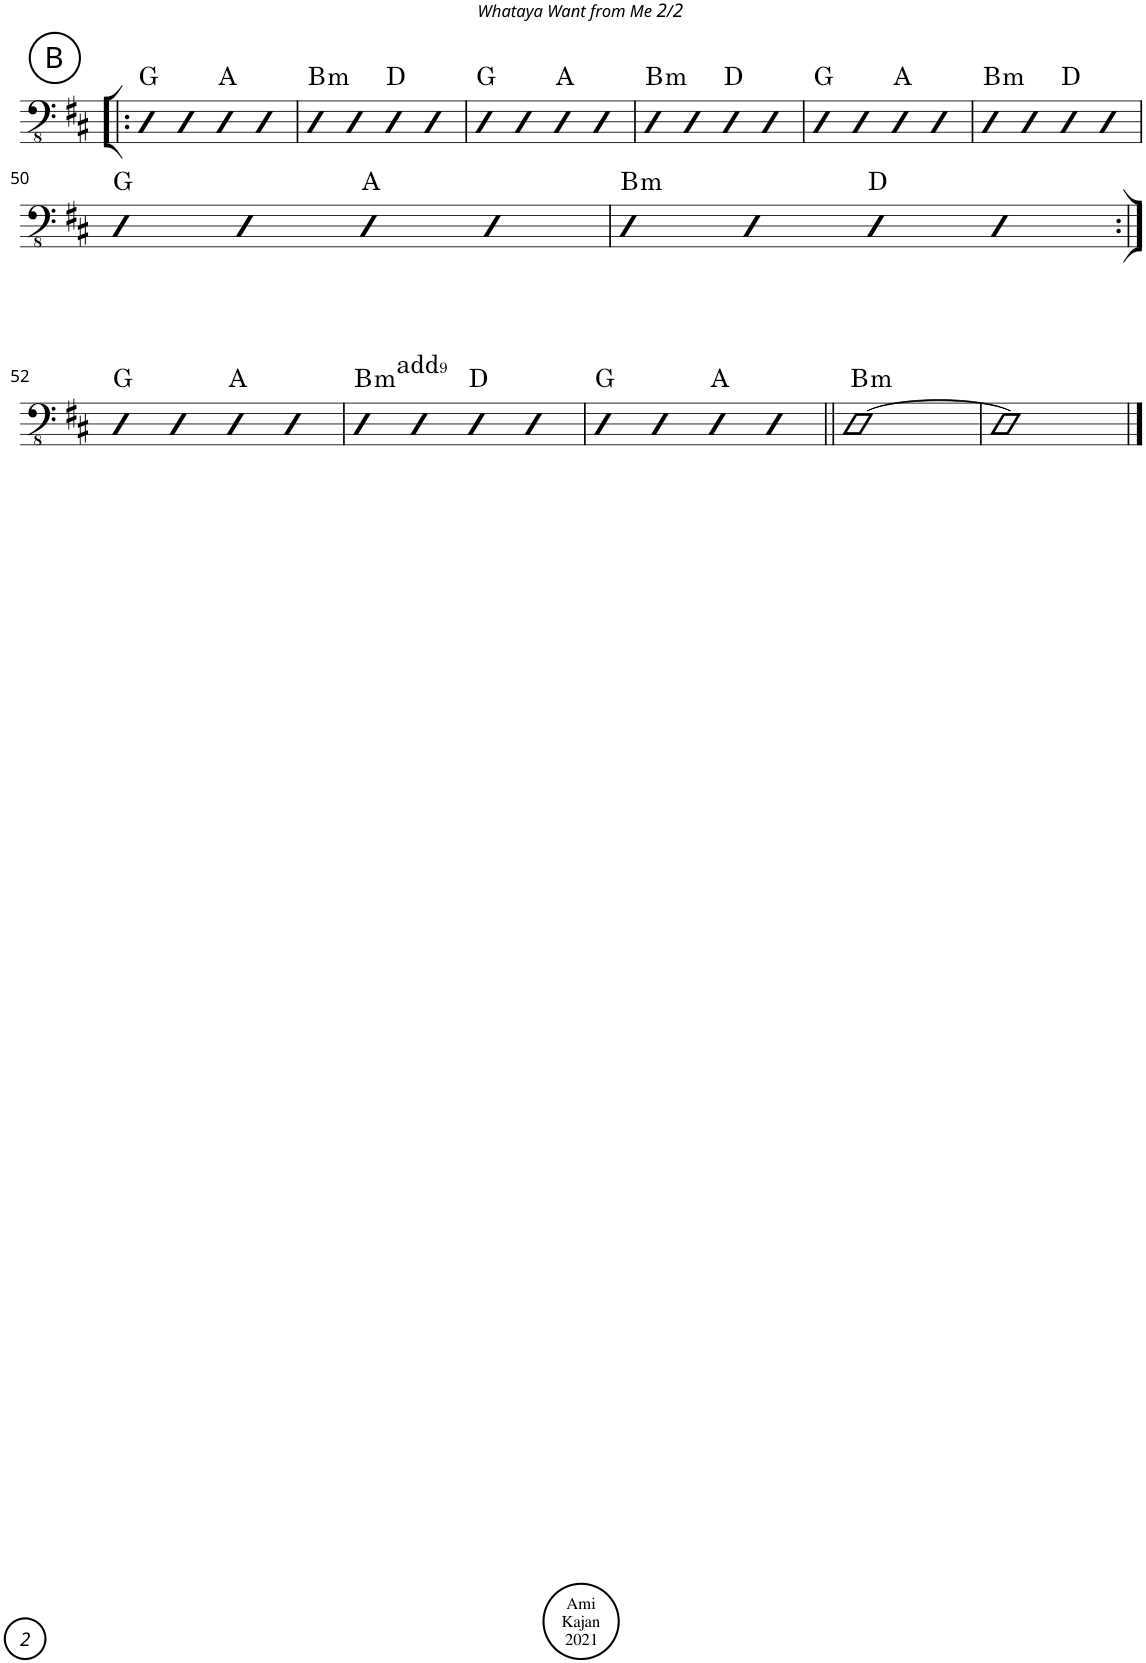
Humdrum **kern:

**kern	**harte
*part1	*part1
*staff1	*
*I"Acoustic Bass	*
*I'Bass	*
!!LO:PB:g=z
*clefFv4	*
*k[f#c#]	*
*M4/4	*
*met(c)	*
!!LO:REH:place=s1:a:cj:enc=circle:fs=14:t=B
=44!|:	=44!|:
4DD	G:maj
4DD	.
4DD	A:maj
4DD	.
=45	=45
!	!LO:H:kt=m
4DD	B:min
4DD	.
4DD	D:maj
4DD	.
=46	=46
4DD	G:maj
4DD	.
4DD	A:maj
4DD	.
=47	=47
!	!LO:H:kt=m
4DD	B:min
4DD	.
4DD	D:maj
4DD	.
=48	=48
4DD	G:maj
4DD	.
4DD	A:maj
4DD	.
=49	=49
!	!LO:H:kt=m
4DD	B:min
4DD	.
4DD	D:maj
4DD	.
!!LO:LB:g=z
=50	=50
4DD	G:maj
4DD	.
4DD	A:maj
4DD	.
=51	=51
!	!LO:H:kt=m
4DD	B:min
4DD	.
4DD	D:maj
4DD	.
!!LO:LB:g=z
=52:|!	=52:|!
4DD	G:maj
4DD	.
4DD	A:maj
4DD	.
=53	=53
!	!LO:H:kt=m
4DD	B:min(9)
4DD	.
4DD	D:maj
4DD	.
=54	=54
4DD	G:maj
4DD	.
4DD	A:maj
4DD	.
=55||	=55||
!	!LO:H:kt=m
[1DD	B:min
=56	=56
1DD]	.
==	==
*-	*-
